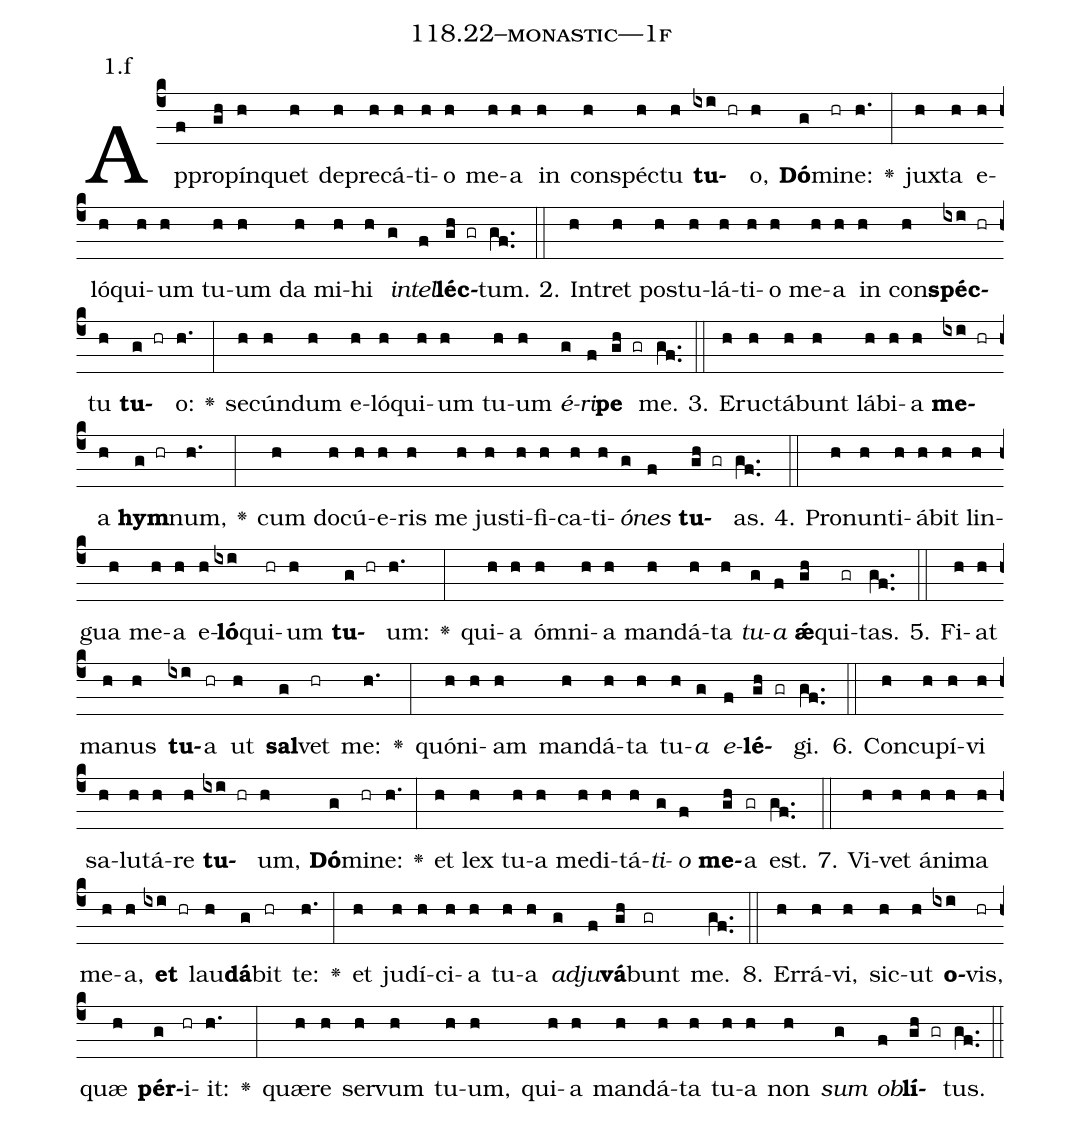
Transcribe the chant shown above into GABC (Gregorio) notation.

name: 118.22--monastic---1f;
annotation: 1.f;
%%
(c4)Ap(f)pro(gh)pín(h)quet(h) de(h)pre(h)cá(h)ti(h)o(h) me(h)a(h) in(h) con(h)spéc(h)tu(h) <b>tu</b>(ixi hr)o,(h) <b>Dó</b>(g)mi(hr)ne:(h.) <v>\greheightstar</v>(:) jux(h)ta(h) e(h)ló(h)qui(h)um(h) tu(h)um(h) da(h) mi(h)hi(h) <i>in</i>(g)<i>tel</i>(f)<b>léc</b>(gh gr)tum.(gf..) (::)
2. In(h)tret(h) pos(h)tu(h)lá(h)ti(h)o(h) me(h)a(h) in(h) con(h)<b>spéc</b>(ixi hr)tu(h) <b>tu</b>(g hr)o:(h.) <v>\greheightstar</v>(:) se(h)cún(h)dum(h) e(h)ló(h)qui(h)um(h) tu(h)um(h) <i>é</i>(g)<i>ri</i>(f)<b>pe</b>(gh gr) me.(gf..) (::)
3. E(h)ruc(h)tá(h)bunt(h) lá(h)bi(h)a(h) <b>me</b>(ixi hr)a(h) <b>hym</b>(g hr)num,(h.) <v>\greheightstar</v>(:) cum(h) do(h)cú(h)e(h)ris(h) me(h) jus(h)ti(h)fi(h)ca(h)ti(h)<i>ó</i>(g)<i>nes</i>(f) <b>tu</b>(gh gr)as.(gf..) (::)
4. Pro(h)nun(h)ti(h)á(h)bit(h) lin(h)gua(h) me(h)a(h) e(h)<b>ló</b>(ixi)qui(hr)um(h) <b>tu</b>(g hr)um:(h.) <v>\greheightstar</v>(:) qui(h)a(h) óm(h)ni(h)a(h) man(h)dá(h)ta(h) <i>tu</i>(g)<i>a</i>(f) <b>ǽ</b>(gh)qui(gr)tas.(gf..) (::)
5. Fi(h)at(h) ma(h)nus(h) <b>tu</b>(ixi)a(hr) ut(h) <b>sal</b>(g)vet(hr) me:(h.) <v>\greheightstar</v>(:) quón(h)i(h)am(h) man(h)dá(h)ta(h) tu(h)<i>a</i>(g) <i>e</i>(f)<b>lé</b>(gh gr)gi.(gf..) (::)
6. Con(h)cu(h)pí(h)vi(h) sa(h)lu(h)tá(h)re(h) <b>tu</b>(ixi hr)um,(h) <b>Dó</b>(g)mi(hr)ne:(h.) <v>\greheightstar</v>(:) et(h) lex(h) tu(h)a(h) me(h)di(h)tá(h)<i>ti</i>(g)<i>o</i>(f) <b>me</b>(gh)a(gr) est.(gf..) (::)
7. Vi(h)vet(h) á(h)ni(h)ma(h) me(h)a,(h) <b>et</b>(ixi hr) lau(h)<b>dá</b>(g)bit(hr) te:(h.) <v>\greheightstar</v>(:) et(h) ju(h)dí(h)ci(h)a(h) tu(h)a(h) <i>ad</i>(g)<i>ju</i>(f)<b>vá</b>(gh)bunt(gr) me.(gf..) (::)
8. Er(h)rá(h)vi,(h) sic(h)ut(h) <b>o</b>(ixi)vis,(hr) quæ(h) <b>pér</b>(g)i(hr)it:(h.) <v>\greheightstar</v>(:) quæ(h)re(h) ser(h)vum(h) tu(h)um,(h) qui(h)a(h) man(h)dá(h)ta(h) tu(h)a(h) non(h) <i>sum</i>(g) <i>ob</i>(f)<b>lí</b>(gh gr)tus.(gf..) (::)
